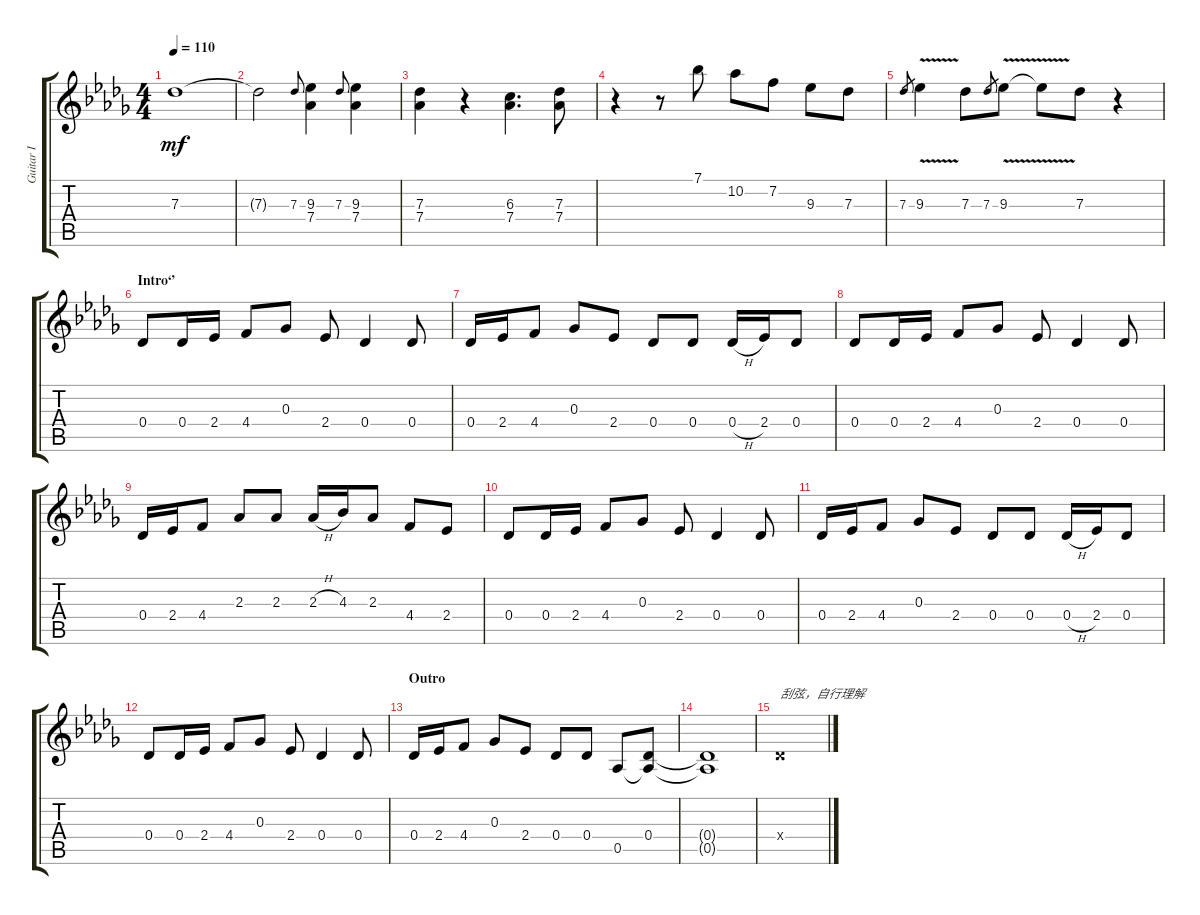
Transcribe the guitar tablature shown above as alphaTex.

\track ("Guitar Ⅰ" "Guitar Ⅰ") {instrument electricguitarjazz}
\staff {score tabs}
\tuning (Eb4 Bb3 Gb3 Db3 Ab2 Eb2) {hide}
\ts (4 4)
\tempo 110
\clef g2
\ks db
7.3{t}.1{dy mf} |
7.3{t}.2 7.3.8{gr onbeat} (9.3 7.4).4 7.3.8{gr onbeat} (9.3 7.4).4 |
(7.3 7.4).4 r.4 (6.3 7.4).4{d} (7.3 7.4).8 |
r.4 r.8 7.1.8 10.2.8 7.2.8 9.3.8 7.3.8 |
7.3.8{gr} 9.3{v}.4 7.3.8 7.3.8{gr} 9.3{v}.8 9.3{v t}.8 7.3.8 r.4 |
\section ("" "Intro‘’")
0.4.8 0.4.16 2.4.16 4.4.8 0.3.8 2.4.8 0.4.4 0.4.8 |
0.4.16 2.4.16 4.4.8 0.3.8 2.4.8 0.4.8 0.4.8 0.4{h}.16 2.4.16 0.4.8 |
0.4.8 0.4.16 2.4.16 4.4.8 0.3.8 2.4.8 0.4.4 0.4.8 |
0.4.16 2.4.16 4.4.8 2.3.8 2.3.8 2.3{h}.16 4.3.16 2.3.8 4.4.8 2.4.8 |
0.4.8 0.4.16 2.4.16 4.4.8 0.3.8 2.4.8 0.4.4 0.4.8 |
0.4.16 2.4.16 4.4.8 0.3.8 2.4.8 0.4.8 0.4.8 0.4{h}.16 2.4.16 0.4.8 |
0.4.8 0.4.16 2.4.16 4.4.8 0.3.8 2.4.8 0.4.4 0.4.8 |
\section ("" "Outro")
0.4.16 2.4.16 4.4.8 0.3.8 2.4.8 0.4.8 0.4.8 0.5.8 (0.4 0.5{t}).8 |
(0.4{t} 0.5{t}).1 |
0.4{x}.1{txt "刮弦，自行理解"}
